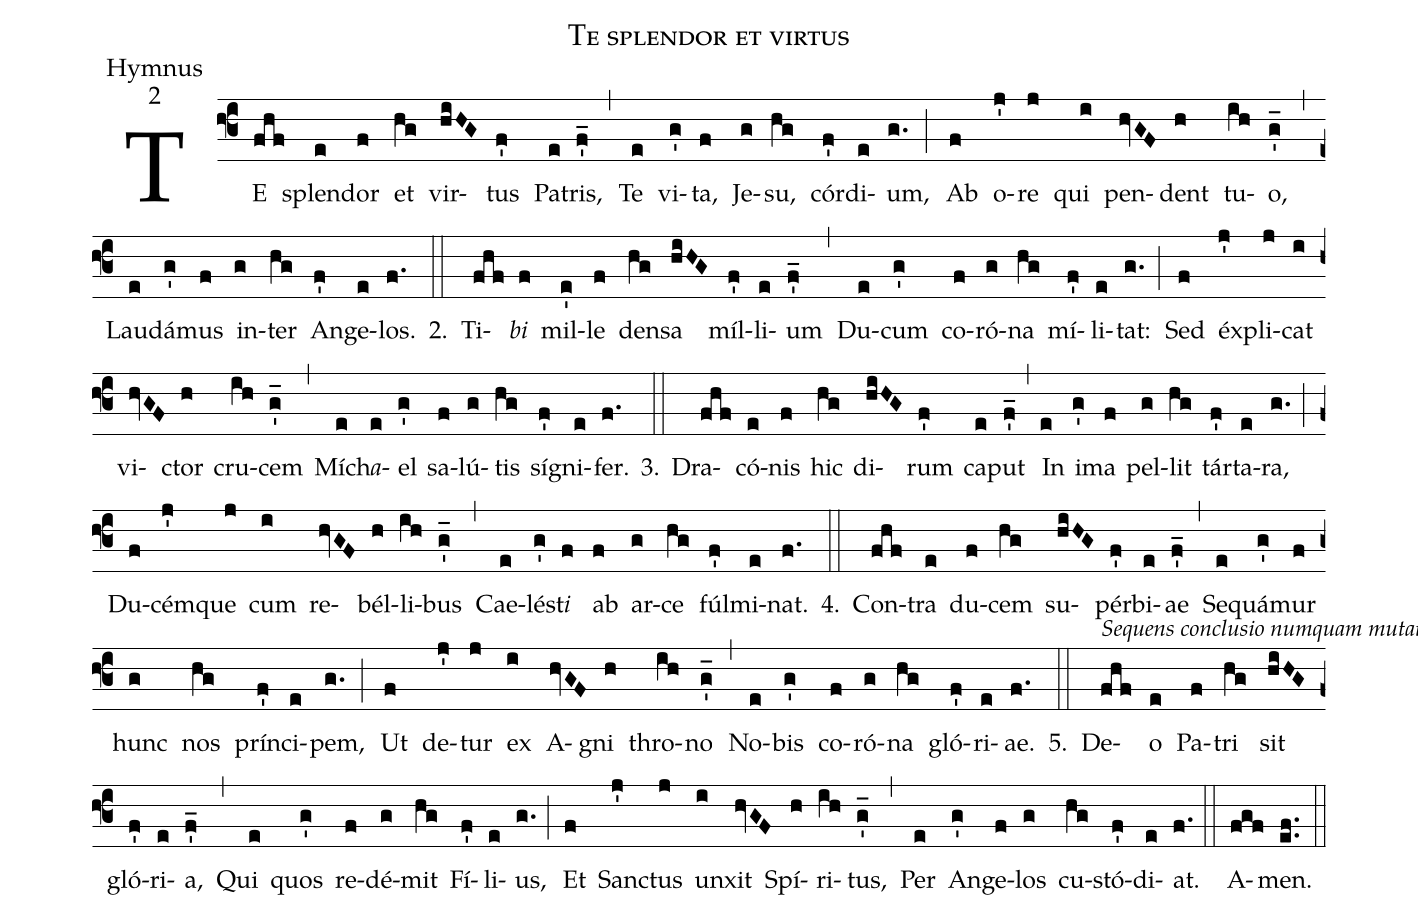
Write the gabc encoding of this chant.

name:Te splendor et virtus;
office-part:Hymnus;
mode:2;
%%
(f3) TE(fhf) splen(e)dor(f) et(hg) vir(hiHG)tus(f') Pa(e)tris,(f'_) (,) Te(e) vi(g')ta,(f) Je(g)su,(hg) cór(f')di(e)um,(g.) (;) Ab(f) o(j')re(j) qui(i) pen(hvGF)dent(h) tu(ih)o,(g'_) (,) Lau(e)dá(g')mus(f) in(g)ter(hg) An(f')ge(e)los.(f.) 2.(::) Ti(fhf)<i>bi</i>(f) mil(e')le(f) den(hg)sa(hiHG) míl(f')li(e)um(f'_) (,) Du(e)cum(g') co(f)ró(g)na(hg) mí(f')li(e)tat:(g.) (;) Sed(f) éx(j')pli(j)cat(i) vi(hvGF)ctor(h) cru(ih)cem(g'_) (,) Mí(e)ch<i>a</i>(e)el(g') sa(f)lú(g)tis(hg) sí(f')gni(e)fer.(f.) 3.(::) Dra(fhf)có(e)nis(f) hic(hg) di(hiHG)rum(f') ca(e)put(f'_) (,) In(e) i(g')ma(f) pel(g)lit(hg) tár(f')ta(e)ra,(g.) (;) Du(f)cém(j')que(j) cum(i) re(hvGF)bél(h)li(ih)bus(g'_) (,) Cae(e)lé(g')st<i>i</i>(f) ab(f) ar(g)ce(hg) fúl(f')mi(e)nat.(f.) 4.(::) Con(fhf)tra(e) du(f)cem(hg) su(hiHG)pér(f')bi(e)ae(f'_) (,) Se(e)quá(g')mur(f) hunc(g) nos(hg) prín(f')ci(e)pem,(g.) (;) Ut(f) de(j')tur(j) ex(i) A(hvGF)gni(h) thro(ih)no(g'_) (,) No(e)bis(g') co(f)ró(g)na(hg) gló(f')ri(e)ae.(f.) 5.(::) <alt>Sequens conclusio numquam mutatur</alt>De(fhf)o(e) Pa(f)tri(hg) sit(hiHG) gló(f')ri(e)a,(f'_) (,) Qui(e) quos(g') re(f)dé(g)mit(hg) Fí(f')li(e)us,(g.) (;) Et(f) San(j')ctus(j) un(i)xit(hvGF) Spí(h)ri(ih)tus,(g'_) (,) Per(e) An(g')ge(f)los(g) cu(hg)stó(f')di(e)at.(f.) (::) A(fgf)men.(ef..) (::)
